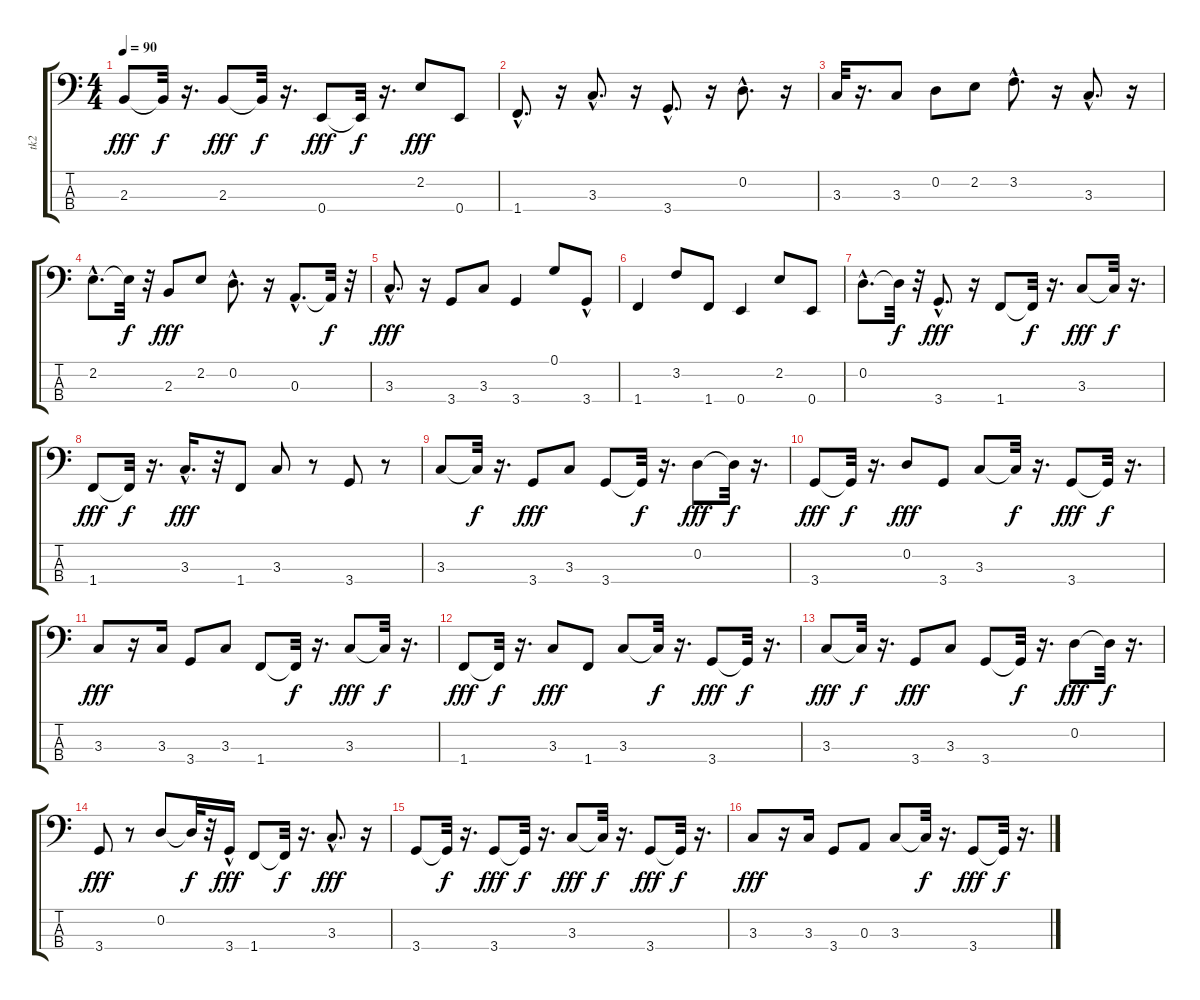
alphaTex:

\track ("tk2" "tk2") {instrument electricbassfinger}
\staff {score tabs}
\tuning (G2 D2 A1 E1) {hide}
\ts (4 4)
\tempo 90
\clef f4
\ks c
2.3.8{dy fff} 2.3{t}.32{dy f} r.16{d} 2.3.8{dy fff} 2.3{t}.32{dy f} r.16{d} 0.4.8{dy fff} 0.4{t}.32{dy f} r.16{d} 2.2.8{dy fff} 0.4.8 |
1.4{hac}.8{d} r.16 3.3{hac}.8{d} r.16 3.4{hac}.8{d} r.16 0.2{hac}.8{d} r.16 |
3.3.32 r.16{d} 3.3.8 0.2.8 2.2.8 3.2{hac}.8{d} r.16 3.3{hac}.8{d} r.16 |
2.2{hac}.8{d} 2.2{t}.32{dy f} r.32 2.3.8{dy fff} 2.2.8 0.2{hac}.8{d} r.16 0.3{hac}.8{d} 0.3{t}.32{dy f} r.32 |
3.3{hac}.8{d dy fff} r.16 3.4.8 3.3.8 3.4.4 0.1.8 3.4{hac}.8 |
1.4.4 3.2.8 1.4.8 0.4.4 2.2.8 0.4.8 |
0.2{hac}.8{d} 0.2{t}.32{dy f} r.32 3.4{hac}.8{d dy fff} r.16 1.4.8 1.4{t}.32{dy f} r.16{d} 3.3.8{dy fff} 3.3{t}.32{dy f} r.16{d} |
1.4.8{dy fff} 1.4{t}.32{dy f} r.16{d} 3.3{hac}.16{d dy fff} r.32 1.4.8 3.3.8 r.8 3.4.8 r.8 |
3.3.8 3.3{t}.32{dy f} r.16{d} 3.4.8{dy fff} 3.3.8 3.4.8 3.4{t}.32{dy f} r.16{d} 0.2.8{dy fff} 0.2{t}.32{dy f} r.16{d} |
3.4.8{dy fff} 3.4{t}.32{dy f} r.16{d} 0.2.8{dy fff} 3.4.8 3.3.8 3.3{t}.32{dy f} r.16{d} 3.4.8{dy fff} 3.4{t}.32{dy f} r.16{d} |
3.3.8{dy fff} r.16 3.3.16 3.4.8 3.3.8 1.4.8 1.4{t}.32{dy f} r.16{d} 3.3.8{dy fff} 3.3{t}.32{dy f} r.16{d} |
1.4.8{dy fff} 1.4{t}.32{dy f} r.16{d} 3.3.8{dy fff} 1.4.8 3.3.8 3.3{t}.32{dy f} r.16{d} 3.4.8{dy fff} 3.4{t}.32{dy f} r.16{d} |
3.3.8{dy fff} 3.3{t}.32{dy f} r.16{d} 3.4.8{dy fff} 3.3.8 3.4.8 3.4{t}.32{dy f} r.16{d} 0.2.8{dy fff} 0.2{t}.32{dy f} r.16{d} |
3.4.8{dy fff} r.8 0.2.8 0.2{t}.32{dy f} r.32 3.4{hac}.16{dy fff} 1.4.8 1.4{t}.32{dy f} r.16{d} 3.3{hac}.8{d dy fff} r.16 |
3.4.8 3.4{t}.32{dy f} r.16{d} 3.4.8{dy fff} 3.4{t}.32{dy f} r.16{d} 3.3.8{dy fff} 3.3{t}.32{dy f} r.16{d} 3.4.8{dy fff} 3.4{t}.32{dy f} r.16{d} |
3.3.8{dy fff} r.16 3.3.16 3.4.8 0.3.8 3.3.8 3.3{t}.32{dy f} r.16{d} 3.4.8{dy fff} 3.4{t}.32{dy f} r.16{d}
